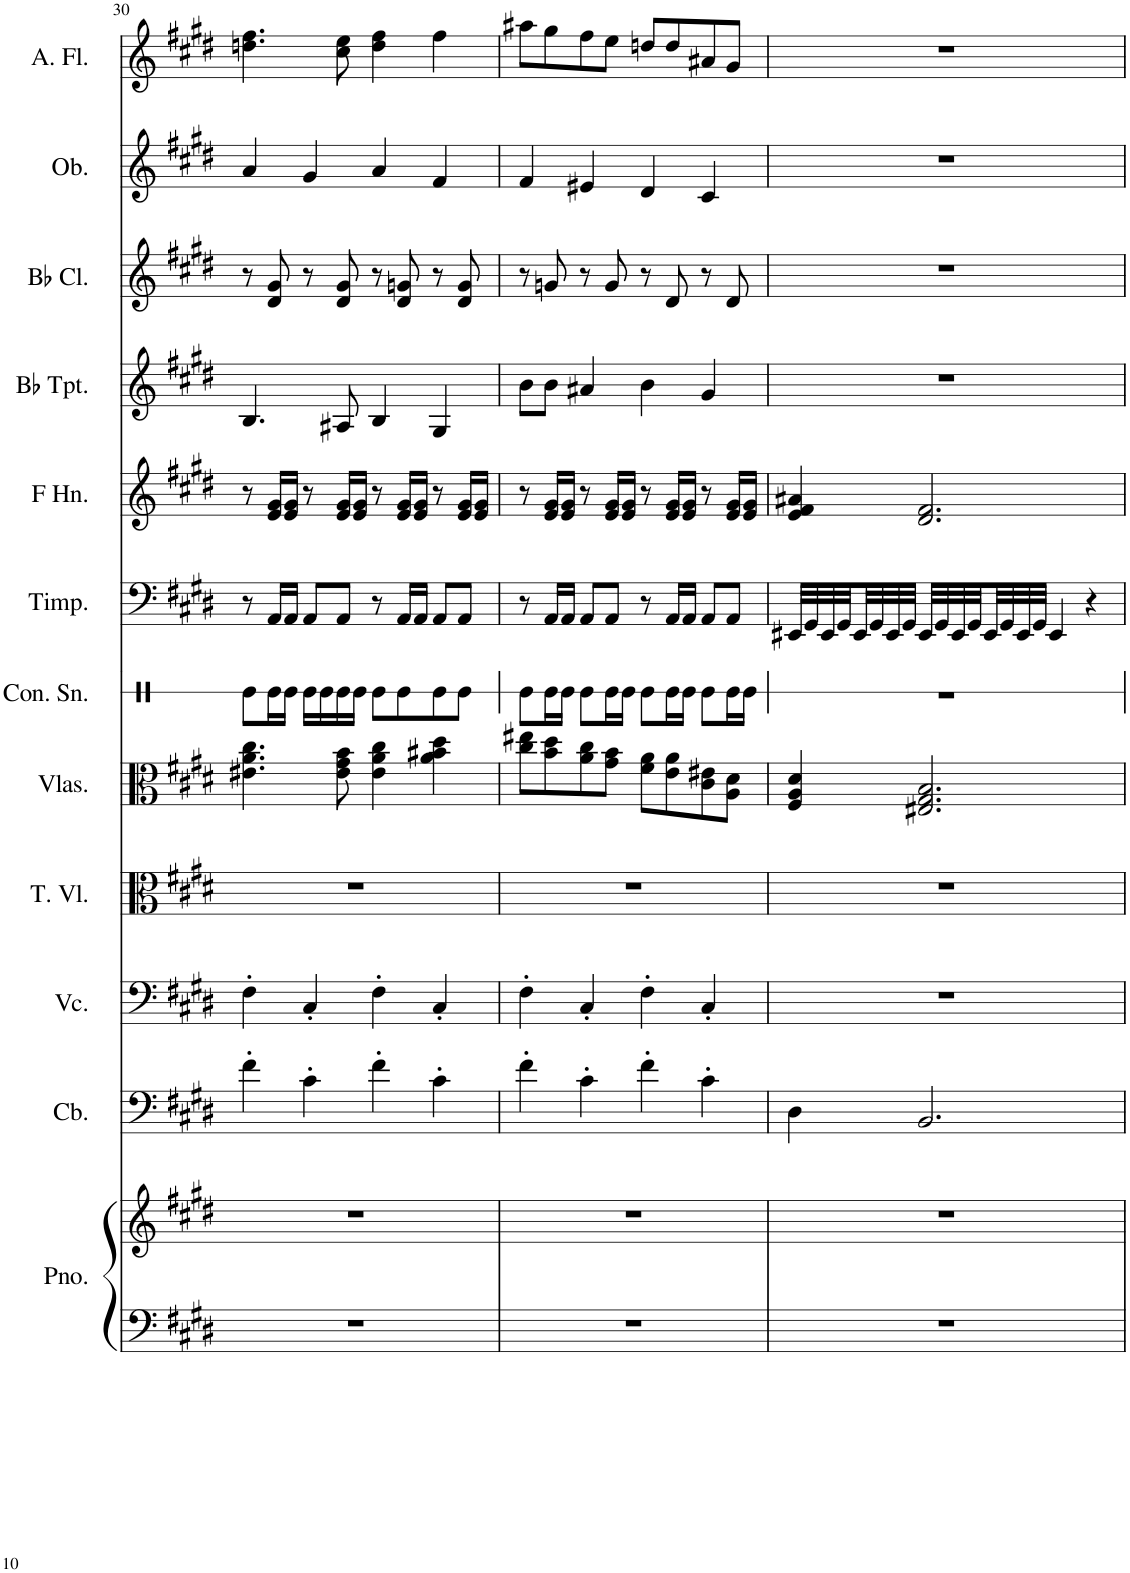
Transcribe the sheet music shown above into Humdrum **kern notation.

**kern	**kern	**kern	**kern	**kern	**kern	**kern	**kern	**kern	**kern	**kern	**kern	**kern
*part12	*part12	*part11	*part10	*part9	*part8	*part7	*part6	*part5	*part4	*part3	*part2	*part1
*staff13	*staff12	*staff11	*staff10	*staff9	*staff8	*staff7	*staff6	*staff5	*staff4	*staff3	*staff2	*staff1
*I"Piano, Pf.	*	*I"Contrabass, Cb.	*I"Violoncello, Vcl.	*I"Tenor Viol, Vla.	*I"Violas, Vl.I	*I"Concert Snare Drum, Perc.	*I"Timpani, Tp.	*I"Horn in F, Hn.	*I"Bb Trumpet, Tr.	*I"Bb Clarinet, Cl.	*I"Oboe, Ob.	*I"Alto Flute, Fl.
*I'Pno.	*	*I'Cb.	*I'Vc.	*I'T. Vl.	*I'Vlas.	*I'Con. Sn.	*I'Timp.	*I'F Hn.	*I'Bb Tpt.	*I'Bb Cl.	*I'Ob.	*I'A. Fl.
!!LO:PB:g=z
*clefF4	*clefG2	*clefF4	*clefF4	*clefC3	*clefC3	*clefX	*clefF4	*clefG2	*clefG2	*clefG2	*clefG2	*clefG2
*	*	*Trd7c12	*	*	*	*	*	*Trd4c7	*Trd1c2	*Trd1c2	*	*Trd3c5
*k[f#c#g#d#]	*k[f#c#g#d#]	*k[f#c#g#d#]	*k[f#c#g#d#]	*k[f#c#g#d#]	*k[f#c#g#d#]	*k[]	*k[f#c#g#d#]	*k[f#c#g#d#]	*k[f#c#g#d#]	*k[f#c#g#d#]	*k[f#c#g#d#]	*k[f#c#g#d#]
*M4/4	*M4/4	*M4/4	*M4/4	*M4/4	*M4/4	*M4/4	*M4/4	*M4/4	*M4/4	*M4/4	*M4/4	*M4/4
=30	=30	=30	=30	=30	=30	=30	=30	=30	=30	=30	=30	=30
1r	1r	4f#'\	4F#'\	1r	4.e#X\ 4.a\ 4.cc#\	8Re\L	8r	8r	4.B/	8r	4a/	4.ddn\ 4.ff#\
.	.	.	.	.	.	16Re\L	16AA/LL	16e/ 16g#/LL	.	8d#/ 8g#/	.	.
.	.	.	.	.	.	16Re\JJ	16AA/JJ	16e/ 16g#/JJ	.	.	.	.
.	.	4c#'\	4C#'/	.	.	16Re\LL	8AA/L	8r	.	8r	4g#/	.
.	.	.	.	.	.	16Re\	.	.	.	.	.	.
.	.	.	.	.	8e#\ 8g#\ 8b\	16Re\	8AA/J	16e/ 16g#/LL	8A#X/	8d#/ 8g#/	.	8cc#\ 8ee\
.	.	.	.	.	.	16Re\JJ	.	16e/ 16g#/JJ	.	.	.	.
.	.	4f#'\	4F#'\	.	4e#\ 4a\ 4cc#\	8Re\L	8r	8r	4B/	8r	4a/	4dd\ 4ff#\
.	.	.	.	.	.	8Re\	16AA/LL	16e/ 16g#/LL	.	8d#/ 8gn/	.	.
.	.	.	.	.	.	.	16AA/JJ	16e/ 16g#/JJ	.	.	.	.
.	.	4c#'\	4C#'/	.	4a\ 4b#X\ 4dd#\	8Re\	8AA/L	8r	4G#/	8r	4f#/	4ff#\
.	.	.	.	.	.	8Re\J	8AA/J	16e/ 16g#/LL	.	8d#/ 8g/	.	.
.	.	.	.	.	.	.	.	16e/ 16g#/JJ	.	.	.	.
=31	=31	=31	=31	=31	=31	=31	=31	=31	=31	=31	=31	=31
1r	1r	4f#'\	4F#'\	1r	8cc#\ 8ee#X\L	8Re\L	8r	8r	8b\L	8r	4f#/	8aa#X\L
.	.	.	.	.	8b\ 8dd#\	16Re\L	16AA/LL	16e/ 16g#/LL	8b\J	8gn/	.	8gg#\
.	.	.	.	.	.	16Re\JJ	16AA/JJ	16e/ 16g#/JJ	.	.	.	.
.	.	4c#'\	4C#'/	.	8a\ 8cc#\	8Re\L	8AA/L	8r	4a#X/	8r	4e#X/	8ff#\
.	.	.	.	.	8g#\ 8b\J	16Re\L	8AA/J	16e/ 16g#/LL	.	8g/	.	8ee\J
.	.	.	.	.	.	16Re\JJ	.	16e/ 16g#/JJ	.	.	.	.
.	.	4f#'\	4F#'\	.	8f#\ 8a\L	8Re\L	8r	8r	4b\	8r	4d#/	8ddn/L
.	.	.	.	.	8e\ 8a\	16Re\L	16AA/LL	16e/ 16g#/LL	.	8d#/	.	8dd/
.	.	.	.	.	.	16Re\JJ	16AA/JJ	16e/ 16g#/JJ	.	.	.	.
.	.	4c#'\	4C#'/	.	8c#\ 8e#X\	8Re\L	8AA/L	8r	4g#/	8r	4c#/	8a#X/
.	.	.	.	.	8A\ 8d#\J	16Re\L	8AA/J	16e/ 16g#/LL	.	8d#/	.	8g#/J
.	.	.	.	.	.	16Re\JJ	.	16e/ 16g#/JJ	.	.	.	.
=32	=32	=32	=32	=32	=32	=32	=32	=32	=32	=32	=32	=32
1r	1r	4D#\	1r	1r	4F#/ 4A/ 4d#/	1r	32EE#X/LLL	4e/ 4f#/ 4a#X/	1r	1r	1r	1r
.	.	.	.	.	.	.	32GG#/	.	.	.	.	.
.	.	.	.	.	.	.	32EE#/	.	.	.	.	.
.	.	.	.	.	.	.	32GG#/	.	.	.	.	.
.	.	.	.	.	.	.	32EE#/	.	.	.	.	.
.	.	.	.	.	.	.	32GG#/	.	.	.	.	.
.	.	.	.	.	.	.	32EE#/	.	.	.	.	.
.	.	.	.	.	.	.	32GG#/JJJ	.	.	.	.	.
.	.	2.BB/	.	.	2.E#X/ 2.G#/ 2.B/	.	32EE#/LLL	2.d#/ 2.f#/	.	.	.	.
.	.	.	.	.	.	.	32GG#/	.	.	.	.	.
.	.	.	.	.	.	.	32EE#/	.	.	.	.	.
.	.	.	.	.	.	.	32GG#/	.	.	.	.	.
.	.	.	.	.	.	.	32EE#/	.	.	.	.	.
.	.	.	.	.	.	.	32GG#/	.	.	.	.	.
.	.	.	.	.	.	.	32EE#/	.	.	.	.	.
.	.	.	.	.	.	.	32GG#/JJJ	.	.	.	.	.
.	.	.	.	.	.	.	4EE#/	.	.	.	.	.
.	.	.	.	.	.	.	4r	.	.	.	.	.
=	=	=	=	=	=	=	=	=	=	=	=	=
*-	*-	*-	*-	*-	*-	*-	*-	*-	*-	*-	*-	*-
